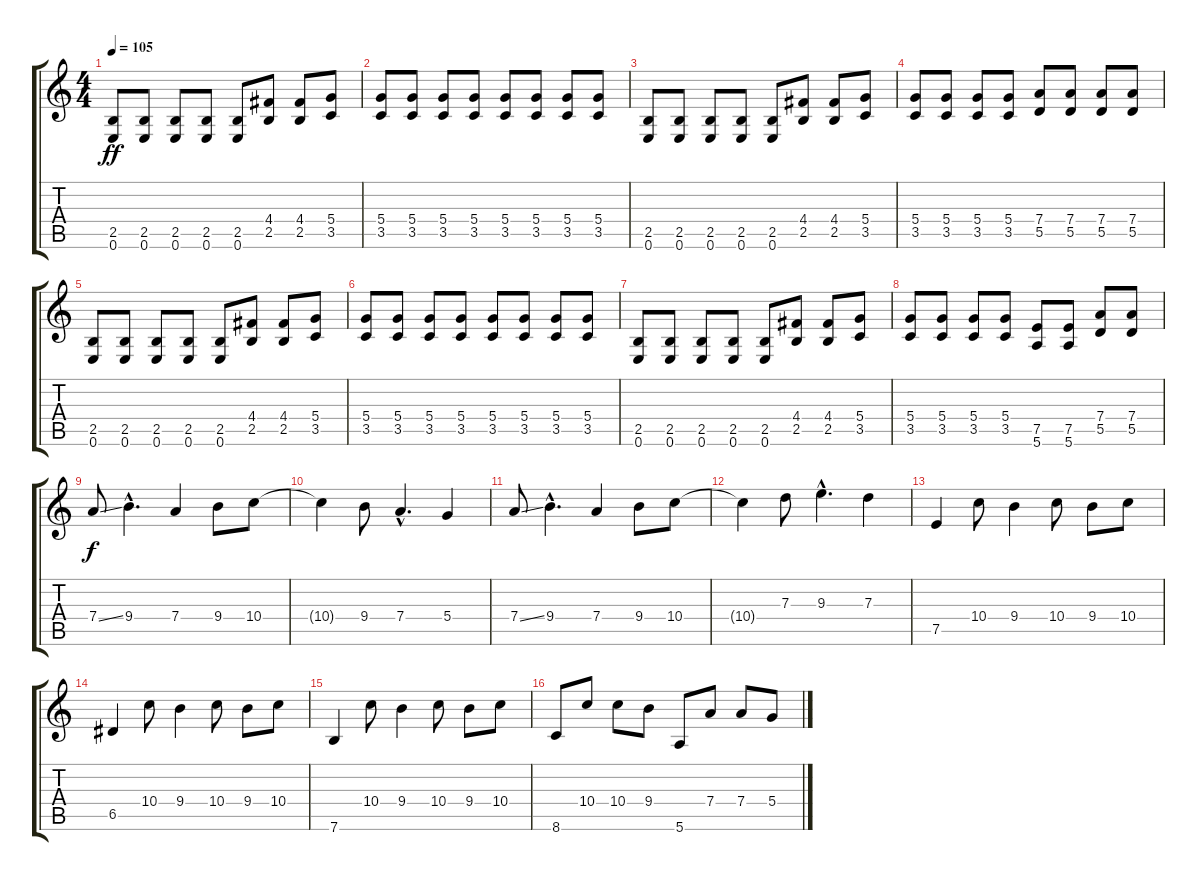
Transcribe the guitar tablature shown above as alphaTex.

\track "" {instrument distortionguitar}
\staff {score tabs}
\tuning (E4 B3 G3 D3 A2 E2) {hide}
\ts (4 4)
\tempo 105
\clef g2
\ks c
(2.5 0.6).8{dy ff} (2.5 0.6).8 (2.5 0.6).8 (2.5 0.6).8 (2.5 0.6).8 (4.4 2.5).8 (4.4 2.5).8 (5.4 3.5).8 |
(5.4 3.5).8 (5.4 3.5).8 (5.4 3.5).8 (5.4 3.5).8 (5.4 3.5).8 (5.4 3.5).8 (5.4 3.5).8 (5.4 3.5).8 |
(2.5 0.6).8 (2.5 0.6).8 (2.5 0.6).8 (2.5 0.6).8 (2.5 0.6).8 (4.4 2.5).8 (4.4 2.5).8 (5.4 3.5).8 |
(5.4 3.5).8 (5.4 3.5).8 (5.4 3.5).8 (5.4 3.5).8 (7.4 5.5).8 (7.4 5.5).8 (7.4 5.5).8 (7.4 5.5).8 |
(2.5 0.6).8 (2.5 0.6).8 (2.5 0.6).8 (2.5 0.6).8 (2.5 0.6).8 (4.4 2.5).8 (4.4 2.5).8 (5.4 3.5).8 |
(5.4 3.5).8 (5.4 3.5).8 (5.4 3.5).8 (5.4 3.5).8 (5.4 3.5).8 (5.4 3.5).8 (5.4 3.5).8 (5.4 3.5).8 |
(2.5 0.6).8 (2.5 0.6).8 (2.5 0.6).8 (2.5 0.6).8 (2.5 0.6).8 (4.4 2.5).8 (4.4 2.5).8 (5.4 3.5).8 |
(5.4 3.5).8 (5.4 3.5).8 (5.4 3.5).8 (5.4 3.5).8 (7.5 5.6).8 (7.5 5.6).8 (7.4 5.5).8 (7.4 5.5).8 |
7.4{ss}.8{dy f} 9.4{hac}.4{d} 7.4.4 9.4.8 10.4.8 |
10.4{t}.4 9.4.8 7.4{hac}.4{d} 5.4.4 |
7.4{ss}.8 9.4{hac}.4{d} 7.4.4 9.4.8 10.4.8 |
10.4{t}.4 7.3.8 9.3{hac}.4{d} 7.3.4 |
7.5.4 10.4.8 9.4.4 10.4.8 9.4.8 10.4.8 |
6.5.4 10.4.8 9.4.4 10.4.8 9.4.8 10.4.8 |
7.6.4 10.4.8 9.4.4 10.4.8 9.4.8 10.4.8 |
8.6.8 10.4.8 10.4.8 9.4.8 5.6.8 7.4.8 7.4.8 5.4.8
